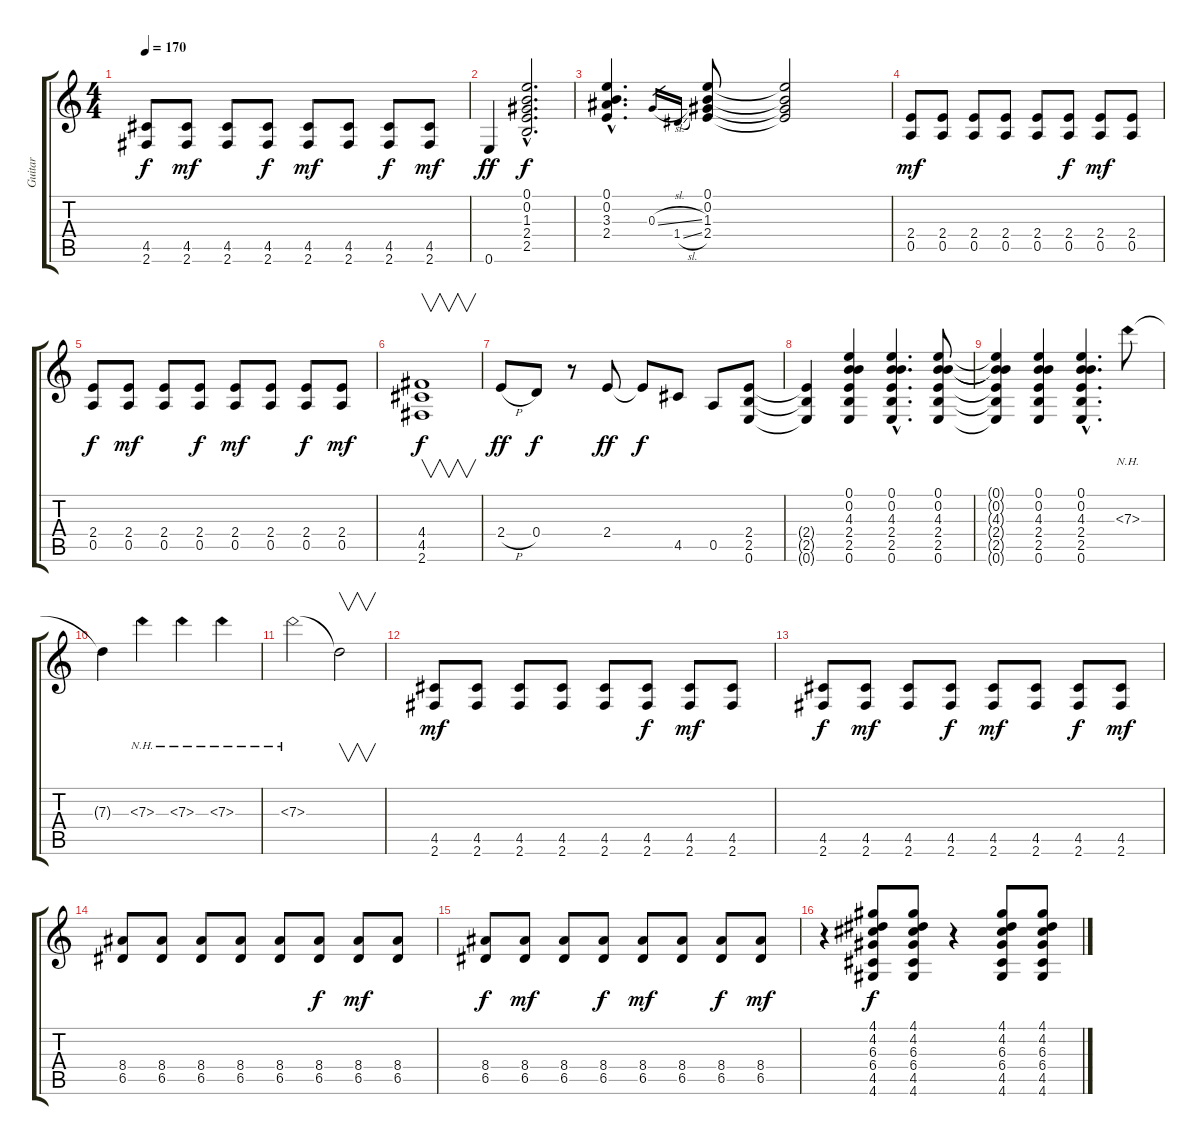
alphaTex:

\track ("Guitar" "Guitar") {instrument overdrivenguitar}
\staff {score tabs}
\tuning (E4 B3 G3 D3 A2 E2) {hide}
\ts (4 4)
\tempo 170
\clef g2
\ks c
(4.5 2.6).8{dy f} (4.5 2.6).8{dy mf} (4.5 2.6).8 (4.5 2.6).8{dy f} (4.5 2.6).8{dy mf} (4.5 2.6).8 (4.5 2.6).8{dy f} (4.5 2.6).8{dy mf} |
0.6.4{dy ff} (0.1{hac} 0.2{hac} 1.3{hac} 2.4{hac} 2.5{hac}).2{d dy f} |
(0.1{hac} 0.2{hac} 3.3{hac} 2.4{hac}).4{d} 0.3{sl}.16{gr} 1.4{sl}.16{gr} (0.1 0.2 1.3 2.4).8 (0.1{t} 0.2{t} 1.3{t} 2.4{t}).2 |
(2.4 0.5).8{dy mf} (2.4 0.5).8 (2.4 0.5).8 (2.4 0.5).8 (2.4 0.5).8 (2.4 0.5).8{dy f} (2.4 0.5).8{dy mf} (2.4 0.5).8 |
(2.4 0.5).8{dy f} (2.4 0.5).8{dy mf} (2.4 0.5).8 (2.4 0.5).8{dy f} (2.4 0.5).8{dy mf} (2.4 0.5).8 (2.4 0.5).8{dy f} (2.4 0.5).8{dy mf} |
(4.4 4.5 2.6).1{v dy f} |
2.4{h}.8{dy ff} 0.4.8{dy f} r.8 2.4.8{dy ff} 2.4{t}.8{dy f} 4.5.8 0.5.8 (2.4 2.5 0.6).8 |
(2.4{t} 2.5{t} 0.6{t}).4 (0.1 0.2 4.3 2.4 2.5 0.6).4 (0.1{hac} 0.2{hac} 4.3{hac} 2.4{hac} 2.5{hac} 0.6{hac}).4{d} (0.1 0.2 4.3 2.4 2.5 0.6).8 |
(0.1{t} 0.2{t} 4.3{t} 2.4{t} 2.5{t} 0.6{t}).4 (0.1 0.2 4.3 2.4 2.5 0.6).4 (0.1{hac} 0.2{hac} 4.3{hac} 2.4{hac} 2.5{hac} 0.6{hac}).4{d} 7.3{nh}.8 |
7.3{t}.4 7.3{nh}.4 7.3{nh}.4 7.3{nh}.4 |
7.3{nh}.2 7.3{t}.2{v} |
(4.5 2.6).8{dy mf} (4.5 2.6).8 (4.5 2.6).8 (4.5 2.6).8 (4.5 2.6).8 (4.5 2.6).8{dy f} (4.5 2.6).8{dy mf} (4.5 2.6).8 |
(4.5 2.6).8{dy f} (4.5 2.6).8{dy mf} (4.5 2.6).8 (4.5 2.6).8{dy f} (4.5 2.6).8{dy mf} (4.5 2.6).8 (4.5 2.6).8{dy f} (4.5 2.6).8{dy mf} |
(8.4 6.5).8 (8.4 6.5).8 (8.4 6.5).8 (8.4 6.5).8 (8.4 6.5).8 (8.4 6.5).8{dy f} (8.4 6.5).8{dy mf} (8.4 6.5).8 |
(8.4 6.5).8{dy f} (8.4 6.5).8{dy mf} (8.4 6.5).8 (8.4 6.5).8{dy f} (8.4 6.5).8{dy mf} (8.4 6.5).8 (8.4 6.5).8{dy f} (8.4 6.5).8{dy mf} |
r.4 (4.1 4.2 6.3 6.4 4.5 4.6).8{dy f} (4.1 4.2 6.3 6.4 4.5 4.6).8 r.4 (4.1 4.2 6.3 6.4 4.5 4.6).8 (4.1 4.2 6.3 6.4 4.5 4.6).8
